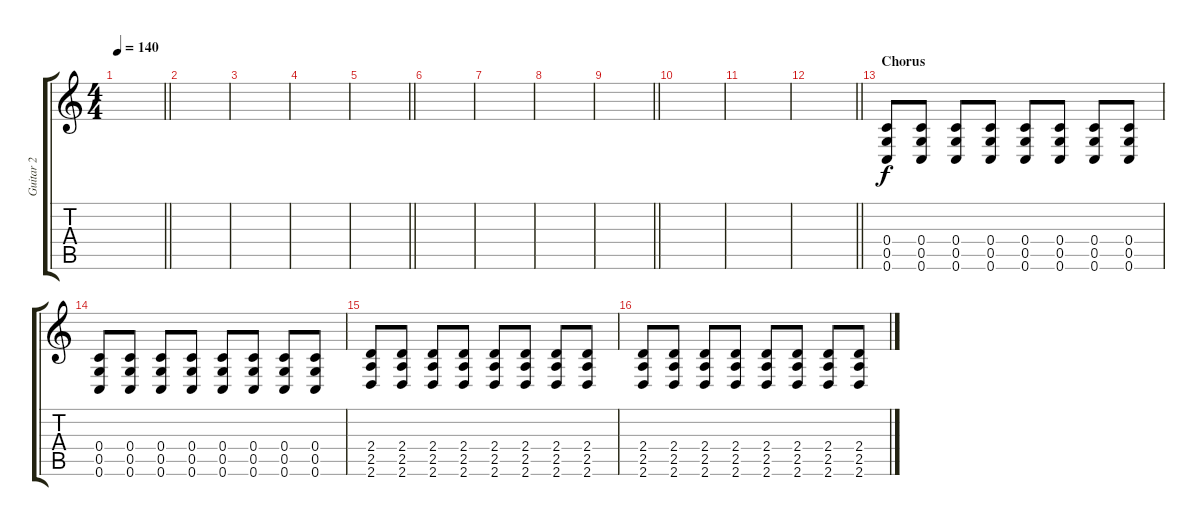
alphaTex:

\track ("Guitar 2" "Guitar 2") {instrument overdrivenguitar}
\staff {score tabs}
\tuning (D4 A3 F3 C3 G2 C2) {hide}
\ts (4 4)
\tempo 140
\clef g2
\barLineRight lightlight
\ks c
|
|
|
|
\barLineRight lightlight
|
|
|
|
\barLineRight lightlight
|
|
|
\barLineRight lightlight
|
\section ("" "Chorus")
(0.4 0.5 0.6).8 (0.4 0.5 0.6).8 (0.4 0.5 0.6).8 (0.4 0.5 0.6).8 (0.4 0.5 0.6).8 (0.4 0.5 0.6).8 (0.4 0.5 0.6).8 (0.4 0.5 0.6).8 |
(0.4 0.5 0.6).8 (0.4 0.5 0.6).8 (0.4 0.5 0.6).8 (0.4 0.5 0.6).8 (0.4 0.5 0.6).8 (0.4 0.5 0.6).8 (0.4 0.5 0.6).8 (0.4 0.5 0.6).8 |
(2.4 2.5 2.6).8 (2.4 2.5 2.6).8 (2.4 2.5 2.6).8 (2.4 2.5 2.6).8 (2.4 2.5 2.6).8 (2.4 2.5 2.6).8 (2.4 2.5 2.6).8 (2.4 2.5 2.6).8 |
(2.4 2.5 2.6).8 (2.4 2.5 2.6).8 (2.4 2.5 2.6).8 (2.4 2.5 2.6).8 (2.4 2.5 2.6).8 (2.4 2.5 2.6).8 (2.4 2.5 2.6).8 (2.4 2.5 2.6).8
